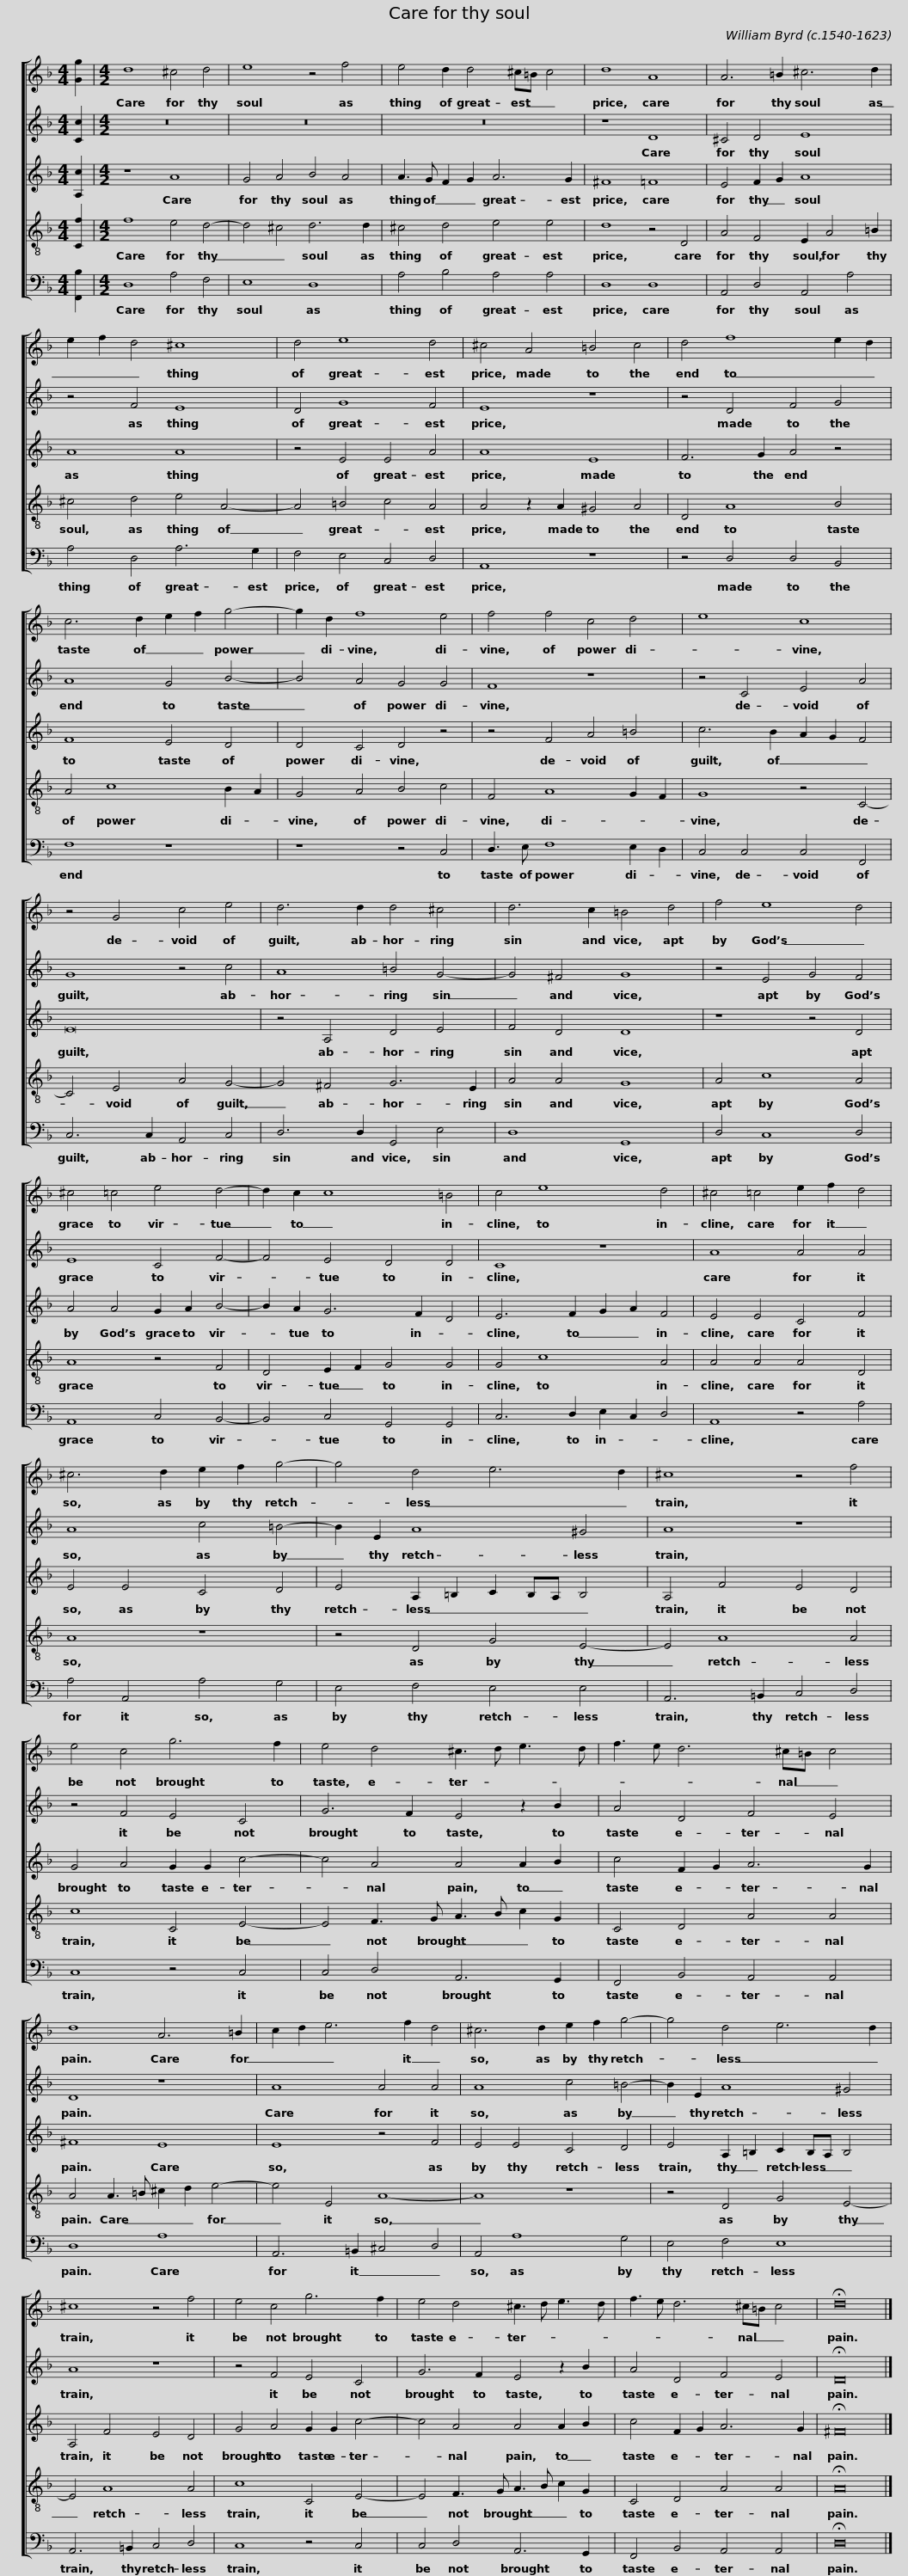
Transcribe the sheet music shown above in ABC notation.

X:1
%%score [ 1 2 3 4 5 ]
L:1/8
M:4/4
I:linebreak $
K:F
V:1 treble
V:2 treble
V:3 treble
V:4 treble-8 transpose=-12
V:5 bass
V:1
 [Gg]2 |[M:4/2] d8 ^c4 d4 | e8 z4 f4 | e4 d2 d4 ^c=B c4 | d8 A8 |$ %5
 A6 =B2 ^c6 d2 | e2 f2 d4 ^c8 | d4 e8 d4 | ^c4 A4 =B4 c4 | d4 f8 e2 d2 |$ %10
 c6 d2 e2 f2 g4- | g2 d2 f8 e4 | f4 f4 c4 d4 | e8 c8 | z4 G4 c4 e4 |$ %15
 d6 d2 d4 ^c4 | d6 c2 =B4 d4 | f4 e8 d4 | ^c4 =c4 e4 d4- | d2 c2 c8 =B4 |$ %20
 c4 e8 d4 | ^c4 =c4 e2 f2 d4 | ^c6 d2 e2 f2 g4- | g4 d4 e6 d2 |$ ^c8 z4 f4 | %25
 e4 c4 g6 f2 | e4 d4 ^c3 d e3 d | f3 e d6 ^c=B c4 |$ d8 A6 =B2 | c2 d2 e6 f2 d4 | %30
 ^c6 d2 e2 f2 g4- | g4 d4 e6 d2 |$ ^c8 z4 f4 | e4 c4 g6 f2 | e4 d4 ^c3 d e3 d | %35
 f3 e d6 ^c=B c4 | !fermata!d16 |] %37
V:2
 [Cc]2 |[M:4/2] z16 | z16 | z16 | z8 D8 |$ %5
 ^C4 D4 E8 | z4 F4 E8 | D4 G8 F4 | E8 z8 | z4 D4 F4 G4 |$ %10
 A8 G4 B4- | B4 A4 G4 G4 | F8 z8 | z4 C4 E4 A4 | G8 z4 c4 |$ %15
 A8 =B4 G4- | G4 ^F4 G8 | z4 E4 G4 F4 | E8 C4 F4- | F4 E4 D4 D4 |$ %20
 C8 z8 | A8 A4 A4 | A8 c4 =B4- | B2 E2 A8 ^G4 |$ A8 z8 | %25
 z4 F4 E4 C4 | G6 F2 E4 z2 B2 | A4 D4 F4 E4 |$ D8 z8 | A8 A4 A4 | %30
 A8 c4 =B4- | B2 E2 A8 ^G4 |$ A8 z8 | z4 F4 E4 C4 | G6 F2 E4 z2 B2 | %35
 A4 D4 F4 E4 | !fermata!D16 |] %37
V:3
 [A,c]2 |[M:4/2] z8 A8 | G4 A4 B4 A4 | A3 G F2 G2 A6 G2 | ^F8 =F8 |$ %5
 E4 F2 G2 A8 | A8 A8 | z4 E4 E4 A4 | A8 E8 | F6 G2 A4 z4 |$ %10
 F8 E4 D4 | D4 C4 D4 z4 | z4 F4 A4 =B4 | c6 B2 A2 G2 F4 | E16 |$ %15
 z4 A,4 D4 E4 | F4 D4 D8 | z8 z4 D4 | A4 A4 G2 A2 B4- | B2 A2 G6 F2 D4 |$ %20
 E6 F2 G2 A2 F4 | E4 E4 C4 F4 | E4 E4 C4 D4 | E4 A,2 =B,2 C2 B,A, B,4 |$ A,4 F4 E4 D4 | %25
 G4 A4 G2 G2 c4- | c4 A4 A4 A2 B2 | c4 F2 G2 A6 G2 |$ ^F8 E8 | E8 z4 F4 | %30
 E4 E4 C4 D4 | E4 A,2 =B,2 C2 B,A, B,4 |$ A,4 F4 E4 D4 | G4 A4 G2 G2 c4- | c4 A4 A4 A2 B2 | %35
 c4 F2 G2 A6 G2 | !fermata!^F16 |] %37
V:4
 [Cf]2 |[M:4/2] f8 e4 d4- | d4 ^c4 d6 d2 | ^c4 d4 e4 e4 | d8 z4 D4 |$ %5
 A4 F4 E2 A4 =B2 | ^c4 d4 e4 A4- | A4 =B4 c4 A4 | A4 z2 A2 ^G4 A4 | D4 A8 B4 |$ %10
 A4 c8 B2 A2 | G4 A4 B4 c4 | F4 A8 G2 F2 | G8 z4 C4- | C4 E4 A4 G4- |$ %15
 G4 ^F4 G6 E2 | A4 A4 G8 | A4 c8 A4 | A8 z4 F4 | D4 E2 F2 G4 G4 |$ %20
 G4 c8 A4 | A4 A4 A4 D4 | A8 z8 | z4 D4 G4 E4- |$ E4 A8 A4 | %25
 c8 C4 E4- | E4 F3 G A3 B c2 G2 | C4 D4 A4 A4 |$ A4 A3 =B ^c2 d2 e4- | e4 E4 A8- | %30
 A8 z8 | z4 D4 G4 E4- |$ E4 A8 A4 | c8 C4 E4- | E4 F3 G A3 B c2 G2 | %35
 C4 D4 A4 A4 | !fermata!A16 |] %37
V:5
 [F,,B,]2 |[M:4/2] D,8 A,4 F,4 | E,8 D,8 | A,4 B,4 A,4 A,4 | D,8 D,8 |$ %5
 A,,4 D,4 A,,4 A,4 | A,4 D,4 A,6 G,2 | F,4 E,4 C,4 D,4 | A,,8 z8 | z4 D,4 D,4 B,,4 |$ %10
 F,8 z8 | z8 z4 C,4 | D,3 E, F,8 E,2 D,2 | C,4 C,4 C,4 F,,4 | C,6 C,2 A,,4 C,4 |$ %15
 D,6 D,2 G,,4 E,4 | D,8 G,,8 | D,4 C,8 D,4 | A,,8 C,4 B,,4- | B,,4 C,4 G,,4 G,,4 |$ %20
 C,6 D,2 E,2 C,2 D,4 | A,,8 z4 A,4 | A,4 A,,4 A,4 G,4 | E,4 F,4 E,4 E,4 |$ A,,6 =B,,2 C,4 D,4 | %25
 C,8 z4 C,4 | C,4 D,4 A,,6 G,,2 | F,,4 B,,4 A,,4 A,,4 |$ D,8 A,8 | A,,6 =B,,2 ^C,4 D,4 | %30
 A,,4 A,8 G,4 | E,4 F,4 E,8 |$ A,,6 =B,,2 C,4 D,4 | C,8 z4 C,4 | C,4 D,4 A,,6 G,,2 | %35
 F,,4 B,,4 A,,4 A,,4 | !fermata!D,16 |] %37
